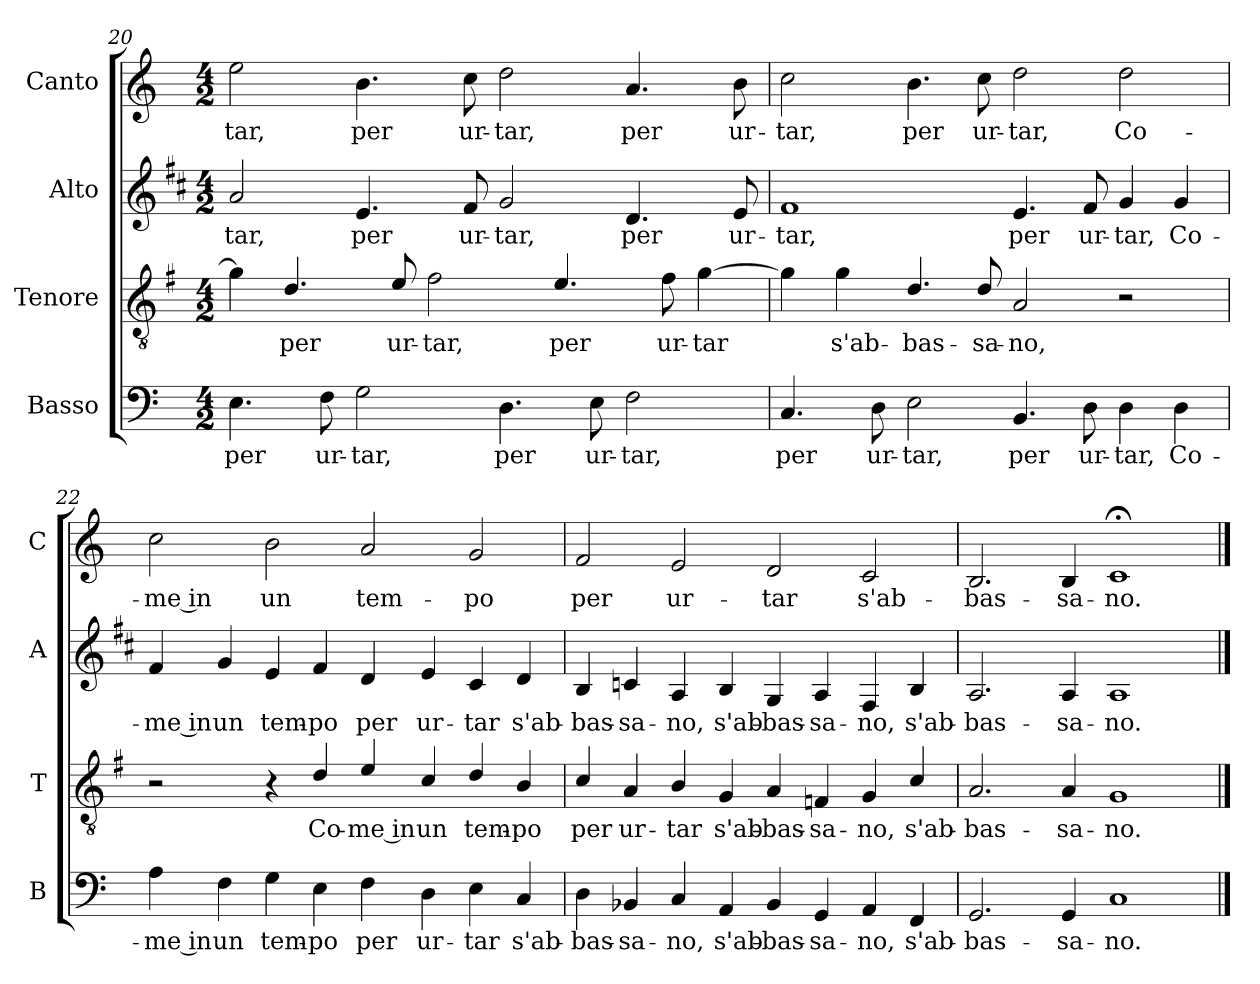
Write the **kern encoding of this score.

**kern	**text	**kern	**text	**kern	**text	**kern	**text
*part4	*part4	*part3	*part3	*part2	*part2	*part1	*part1
*staff4	*staff4	*staff3	*staff3	*staff2	*staff2	*staff1	*staff1
*I"Basso	*	*I"Tenore	*	*I"Alto	*	*I"Canto	*
*I'B	*	*I'T	*	*I'A	*	*I'C	*
*clefF4	*	*clefGv2	*	*clefG2	*	*clefG2	*
*	*	*ITrd4c7	*	*ITrd1c2	*	*	*
*k[]	*	*k[]	*	*k[]	*	*k[]	*
*C:	*	*C:	*	*C:	*	*C:	*
*M4/2	*	*M4/2	*	*M4/2	*	*M4/2	*
=20	=20	=20	=20	=20	=20	=20	=20
!	!LO:LY:b	!	!	!	!LO:LY:b	!	!LO:LY:b
4.E\	per	4c\]	.	2g/	-tar,	2ee\	-tar,
!	!	!	!LO:LY:b	!	!	!	!
.	.	4.G/	per	.	.	.	.
!	!LO:LY:b	!	!	!	!	!	!
8F\	ur-	.	.	.	.	.	.
!	!LO:LY:b	!	!	!	!LO:LY:b	!	!LO:LY:b
2G\	-tar,	.	.	4.d/	per	4.b\	per
!	!	!	!LO:LY:b	!	!	!	!
.	.	8A/	ur-	.	.	.	.
!	!	!	!LO:LY:b	!	!	!	!
.	.	2B\	-tar,	.	.	.	.
!	!	!	!	!	!LO:LY:b	!	!LO:LY:b
.	.	.	.	8e/	ur-	8cc\	ur-
!	!LO:LY:b	!	!	!	!LO:LY:b	!	!LO:LY:b
4.D\	per	.	.	2f/	-tar,	2dd\	-tar,
!	!	!	!LO:LY:b	!	!	!	!
.	.	4.A/	per	.	.	.	.
!	!LO:LY:b	!	!	!	!	!	!
8E\	ur-	.	.	.	.	.	.
!	!LO:LY:b	!	!	!	!LO:LY:b	!	!LO:LY:b
2F\	-tar,	.	.	4.c/	per	4.a/	per
!	!	!	!LO:LY:b	!	!	!	!
.	.	8B\	ur-	.	.	.	.
!	!	!	!LO:LY:b	!	!	!	!
.	.	[4c\	-tar	.	.	.	.
!	!	!	!	!	!LO:LY:b	!	!LO:LY:b
.	.	.	.	8d/	ur-	8b\	ur-
=21	=21	=21	=21	=21	=21	=21	=21
!	!LO:LY:b	!	!	!	!LO:LY:b	!	!LO:LY:b
4.C/	per	4c\]	.	1e	-tar,	2cc\	-tar,
!	!	!	!LO:LY:b	!	!	!	!
.	.	4c\	s'ab-	.	.	.	.
!	!LO:LY:b	!	!	!	!	!	!
8D\	ur-	.	.	.	.	.	.
!	!LO:LY:b	!	!LO:LY:b	!	!	!	!LO:LY:b
2E\	-tar,	4.G/	-bas-	.	.	4.b\	per
!	!	!	!LO:LY:b	!	!	!	!LO:LY:b
.	.	8G/	-sa-	.	.	8cc\	ur-
!	!LO:LY:b	!	!LO:LY:b	!	!LO:LY:b	!	!LO:LY:b
4.BB/	per	2D/	-no,	4.d/	per	2dd\	-tar,
!	!LO:LY:b	!	!	!	!LO:LY:b	!	!
8D\	ur-	.	.	8e/	ur-	.	.
!	!LO:LY:b	!	!	!	!LO:LY:b	!	!LO:LY:b
4D\	-tar,	2r	.	4f/	-tar,	2dd\	Co-
!	!LO:LY:b	!	!	!	!LO:LY:b	!	!
4D\	Co-	.	.	4f/	Co-	.	.
!!LO:LB:g=z
=22	=22	=22	=22	=22	=22	=22	=22
!	!LO:LY:b	!	!	!	!LO:LY:b	!	!LO:LY:b
4A\	-me in	2r	.	4e/	-me in	2cc\	-me in
!	!LO:LY:b	!	!	!	!LO:LY:b	!	!
4F\	un	.	.	4f/	un	.	.
!	!LO:LY:b	!	!	!	!LO:LY:b	!	!LO:LY:b
4G\	tem-	4r	.	4d/	tem-	2b\	un
!	!LO:LY:b	!	!LO:LY:b	!	!LO:LY:b	!	!
4E\	-po	4G/	Co-	4e/	-po	.	.
!	!LO:LY:b	!	!LO:LY:b	!	!LO:LY:b	!	!LO:LY:b
4F\	per	4A/	-me in	4c/	per	2a/	tem-
!	!LO:LY:b	!	!LO:LY:b	!	!LO:LY:b	!	!
4D\	ur-	4F/	un	4d/	ur-	.	.
!	!LO:LY:b	!	!LO:LY:b	!	!LO:LY:b	!	!LO:LY:b
4E\	-tar	4G/	tem-	4B/	-tar	2g/	-po
!	!LO:LY:b	!	!LO:LY:b	!	!LO:LY:b	!	!
4C/	s'ab-	4E/	-po	4c/	s'ab-	.	.
=23	=23	=23	=23	=23	=23	=23	=23
!	!LO:LY:b	!	!LO:LY:b	!	!LO:LY:b	!	!LO:LY:b
4D\	-bas-	4F/	per	4A/	-bas-	2f/	per
!	!LO:LY:b	!	!LO:LY:b	!	!LO:LY:b	!	!
4BB-X/	-sa-	4D/	ur-	4B-X/	-sa-	.	.
!	!LO:LY:b	!	!LO:LY:b	!	!LO:LY:b	!	!LO:LY:b
4C/	-no,	4E/	-tar	4G/	-no,	2e/	ur-
!	!LO:LY:b	!	!LO:LY:b	!	!LO:LY:b	!	!
4AA/	s'ab-	4C/	s'ab-	4A/	s'ab-	.	.
!	!LO:LY:b	!	!LO:LY:b	!	!LO:LY:b	!	!LO:LY:b
4BB-/	-bas-	4D/	-bas-	4F/	-bas-	2d/	-tar
!	!LO:LY:b	!	!LO:LY:b	!	!LO:LY:b	!	!
4GG/	-sa-	4BB-X/	-sa-	4G/	-sa-	.	.
!	!LO:LY:b	!	!LO:LY:b	!	!LO:LY:b	!	!LO:LY:b
4AA/	-no,	4C/	-no,	4E/	-no,	2c/	s'ab-
!	!LO:LY:b	!	!LO:LY:b	!	!LO:LY:b	!	!
4FF/	s'ab-	4F/	s'ab-	4A/	s'ab-	.	.
=24	=24	=24	=24	=24	=24	=24	=24
!	!LO:LY:b	!	!LO:LY:b	!	!LO:LY:b	!	!LO:LY:b
2.GG/	-bas-	2.D/	-bas-	2.G/	-bas-	2.B/	-bas-
!	!LO:LY:b	!	!LO:LY:b	!	!LO:LY:b	!	!LO:LY:b
4GG/	-sa-	4D/	-sa-	4G/	-sa-	4B/	-sa-
!	!LO:LY:b	!	!LO:LY:b	!	!LO:LY:b	!	!LO:LY:b
1C	-no.	1C	-no.	1G	-no.	1c;<	-no.
==	==	==	==	==	==	==	==
*-	*-	*-	*-	*-	*-	*-	*-
